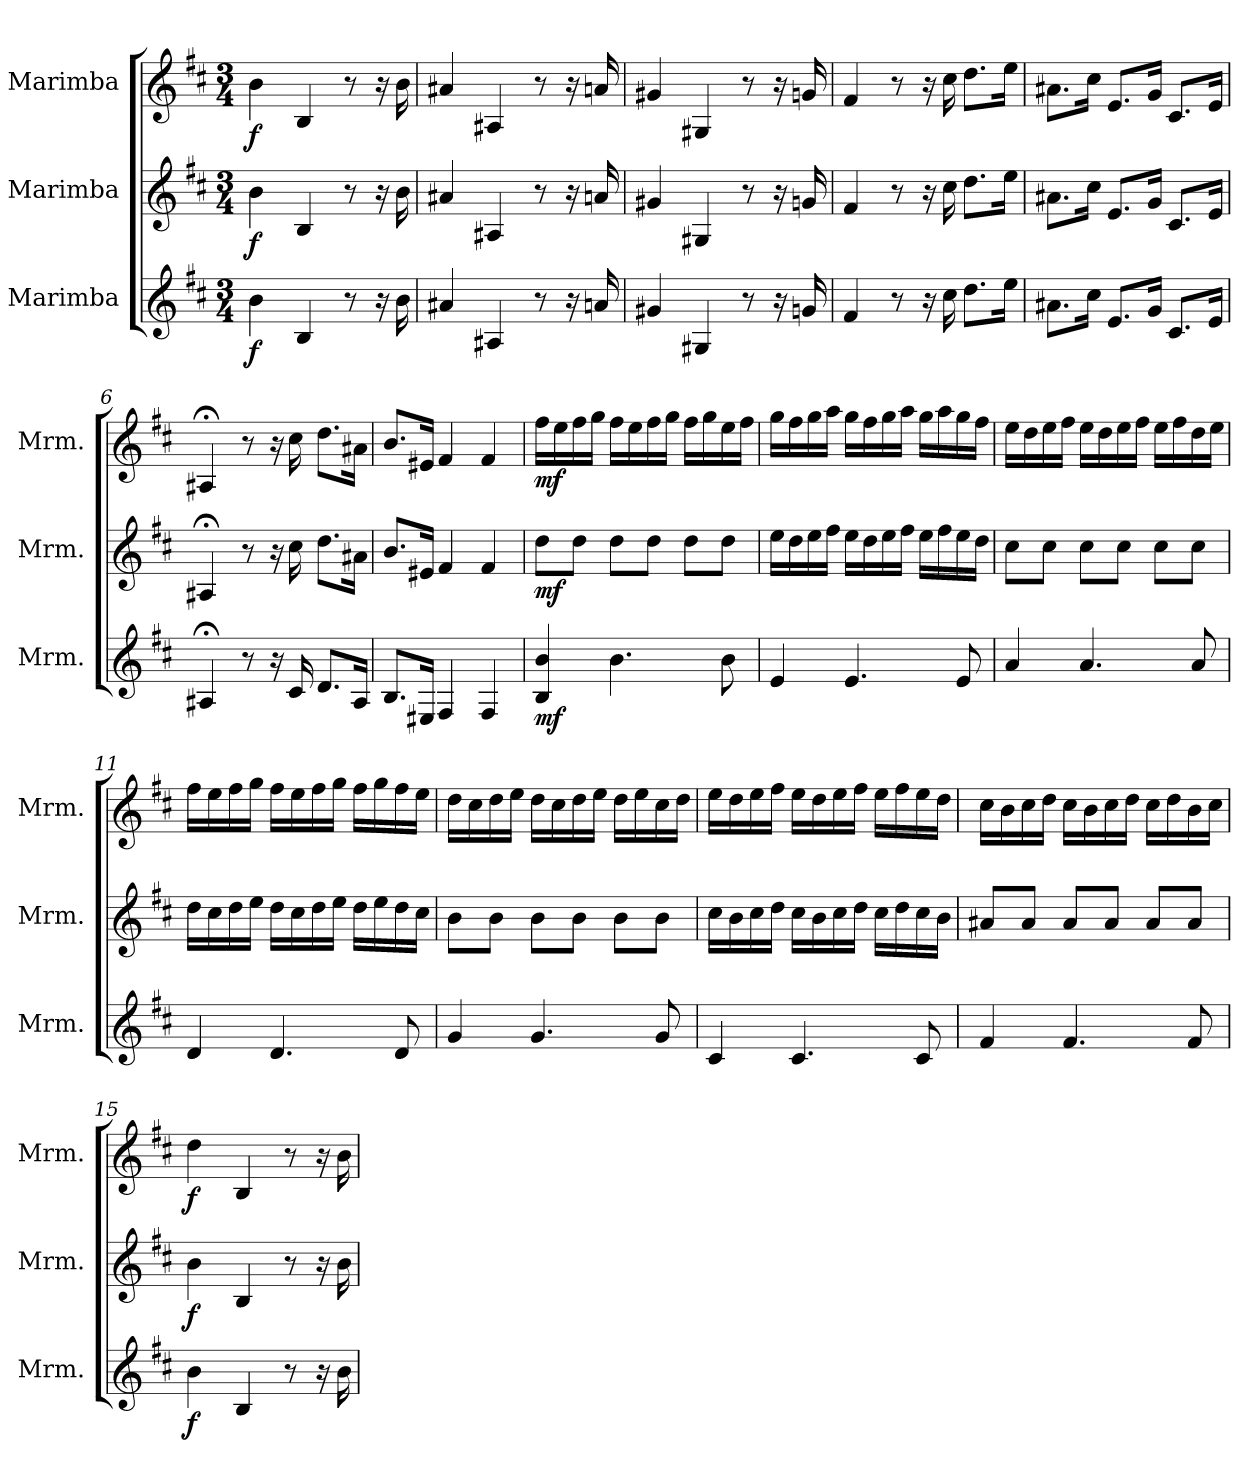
**kern	**dynam	**kern	**dynam	**kern	**dynam
*part3	*part3	*part2	*part2	*part1	*part1
*staff3	*staff3	*staff2	*staff2	*staff1	*staff1
*I"Marimba	*	*I"Marimba	*	*I"Marimba	*
*I'Mrm.	*	*I'Mrm.	*	*I'Mrm.	*
*clefG2	*	*clefG2	*	*clefG2	*
*k[f#c#]	*	*k[f#c#]	*	*k[f#c#]	*
*M3/4	*	*M3/4	*	*M3/4	*
*MM65	*	*MM65	*	*MM65	*
=1	=1	=1	=1	=1	=1
!	!LO:DY:b	!	!LO:DY:b	!	!LO:DY:b
4b\	f	4b\	f	4b\	f
4B/	.	4B/	.	4B/	.
8r	.	8r	.	8r	.
16r	.	16r	.	16r	.
16b\	.	16b\	.	16b\	.
=2	=2	=2	=2	=2	=2
4a#X/	.	4a#X/	.	4a#X/	.
4A#X/	.	4A#X/	.	4A#X/	.
8r	.	8r	.	8r	.
16r	.	16r	.	16r	.
16an/	.	16an/	.	16an/	.
=3	=3	=3	=3	=3	=3
4g#X/	.	4g#X/	.	4g#X/	.
4G#X/	.	4G#X/	.	4G#X/	.
8r	.	8r	.	8r	.
16r	.	16r	.	16r	.
16gn/	.	16gn/	.	16gn/	.
=4	=4	=4	=4	=4	=4
4f#/	.	4f#/	.	4f#/	.
8r	.	8r	.	8r	.
16r	.	16r	.	16r	.
16cc#\	.	16cc#\	.	16cc#\	.
8.dd\L	.	8.dd\L	.	8.dd\L	.
16ee\Jk	.	16ee\Jk	.	16ee\Jk	.
=5	=5	=5	=5	=5	=5
8.a#X\L	.	8.a#X\L	.	8.a#X\L	.
16cc#\Jk	.	16cc#\Jk	.	16cc#\Jk	.
8.e/L	.	8.e/L	.	8.e/L	.
16g/Jk	.	16g/Jk	.	16g/Jk	.
8.c#/L	.	8.c#/L	.	8.c#/L	.
16e/Jk	.	16e/Jk	.	16e/Jk	.
=6	=6	=6	=6	=6	=6
4A#X;</	.	4A#X;</	.	4A#X;</	.
8r	.	8r	.	8r	.
16r	.	16r	.	16r	.
16c#/	.	16cc#\	.	16cc#\	.
8.d/L	.	8.dd\L	.	8.dd\L	.
16A#/Jk	.	16a#X\Jk	.	16a#X\Jk	.
!!LO:LB:g=z
=7	=7	=7	=7	=7	=7
8.B/L	.	8.b/L	.	8.b/L	.
16E#X/Jk	.	16e#X/Jk	.	16e#X/Jk	.
4F#/	.	4f#/	.	4f#/	.
4F#/	.	4f#/	.	4f#/	.
=8	=8	=8	=8	=8	=8
!	!LO:DY:b	!	!LO:DY:b	!	!LO:DY:b
4B/ 4b/	mf	8dd\L	mf	16ff#\LL	mf
.	.	.	.	16ee\	.
.	.	8dd\J	.	16ff#\	.
.	.	.	.	16gg\JJ	.
4.b\	.	8dd\L	.	16ff#\LL	.
.	.	.	.	16ee\	.
.	.	8dd\J	.	16ff#\	.
.	.	.	.	16gg\JJ	.
.	.	8dd\L	.	16ff#\LL	.
.	.	.	.	16gg\	.
8b\	.	8dd\J	.	16ee\	.
.	.	.	.	16ff#\JJ	.
=9	=9	=9	=9	=9	=9
4e/	.	16ee\LL	.	16gg\LL	.
.	.	16dd\	.	16ff#\	.
.	.	16ee\	.	16gg\	.
.	.	16ff#\JJ	.	16aa\JJ	.
4.e/	.	16ee\LL	.	16gg\LL	.
.	.	16dd\	.	16ff#\	.
.	.	16ee\	.	16gg\	.
.	.	16ff#\JJ	.	16aa\JJ	.
.	.	16ee\LL	.	16gg\LL	.
.	.	16ff#\	.	16aa\	.
8e/	.	16ee\	.	16gg\	.
.	.	16dd\JJ	.	16ff#\JJ	.
=10	=10	=10	=10	=10	=10
4a/	.	8cc#\L	.	16ee\LL	.
.	.	.	.	16dd\	.
.	.	8cc#\J	.	16ee\	.
.	.	.	.	16ff#\JJ	.
4.a/	.	8cc#\L	.	16ee\LL	.
.	.	.	.	16dd\	.
.	.	8cc#\J	.	16ee\	.
.	.	.	.	16ff#\JJ	.
.	.	8cc#\L	.	16ee\LL	.
.	.	.	.	16ff#\	.
8a/	.	8cc#\J	.	16dd\	.
.	.	.	.	16ee\JJ	.
!!LO:LB:g=z
=11	=11	=11	=11	=11	=11
4d/	.	16dd\LL	.	16ff#\LL	.
.	.	16cc#\	.	16ee\	.
.	.	16dd\	.	16ff#\	.
.	.	16ee\JJ	.	16gg\JJ	.
4.d/	.	16dd\LL	.	16ff#\LL	.
.	.	16cc#\	.	16ee\	.
.	.	16dd\	.	16ff#\	.
.	.	16ee\JJ	.	16gg\JJ	.
.	.	16dd\LL	.	16ff#\LL	.
.	.	16ee\	.	16gg\	.
8d/	.	16dd\	.	16ff#\	.
.	.	16cc#\JJ	.	16ee\JJ	.
=12	=12	=12	=12	=12	=12
4g/	.	8b\L	.	16dd\LL	.
.	.	.	.	16cc#\	.
.	.	8b\J	.	16dd\	.
.	.	.	.	16ee\JJ	.
4.g/	.	8b\L	.	16dd\LL	.
.	.	.	.	16cc#\	.
.	.	8b\J	.	16dd\	.
.	.	.	.	16ee\JJ	.
.	.	8b\L	.	16dd\LL	.
.	.	.	.	16ee\	.
8g/	.	8b\J	.	16cc#\	.
.	.	.	.	16dd\JJ	.
=13	=13	=13	=13	=13	=13
4c#/	.	16cc#\LL	.	16ee\LL	.
.	.	16b\	.	16dd\	.
.	.	16cc#\	.	16ee\	.
.	.	16dd\JJ	.	16ff#\JJ	.
4.c#/	.	16cc#\LL	.	16ee\LL	.
.	.	16b\	.	16dd\	.
.	.	16cc#\	.	16ee\	.
.	.	16dd\JJ	.	16ff#\JJ	.
.	.	16cc#\LL	.	16ee\LL	.
.	.	16dd\	.	16ff#\	.
8c#/	.	16cc#\	.	16ee\	.
.	.	16b\JJ	.	16dd\JJ	.
=14	=14	=14	=14	=14	=14
4f#/	.	8a#X/L	.	16cc#\LL	.
.	.	.	.	16b\	.
.	.	8a#/J	.	16cc#\	.
.	.	.	.	16dd\JJ	.
4.f#/	.	8a#/L	.	16cc#\LL	.
.	.	.	.	16b\	.
.	.	8a#/J	.	16cc#\	.
.	.	.	.	16dd\JJ	.
.	.	8a#/L	.	16cc#\LL	.
.	.	.	.	16dd\	.
8f#/	.	8a#/J	.	16b\	.
.	.	.	.	16cc#\JJ	.
!!LO:PB:g=z
=15	=15	=15	=15	=15	=15
!	!LO:DY:b	!	!LO:DY:b	!	!LO:DY:b
4b\	f	4b\	f	4dd\	f
4B/	.	4B/	.	4B/	.
8r	.	8r	.	8r	.
16r	.	16r	.	16r	.
16b\	.	16b\	.	16b\	.
=	=	=	=	=	=
*-	*-	*-	*-	*-	*-
